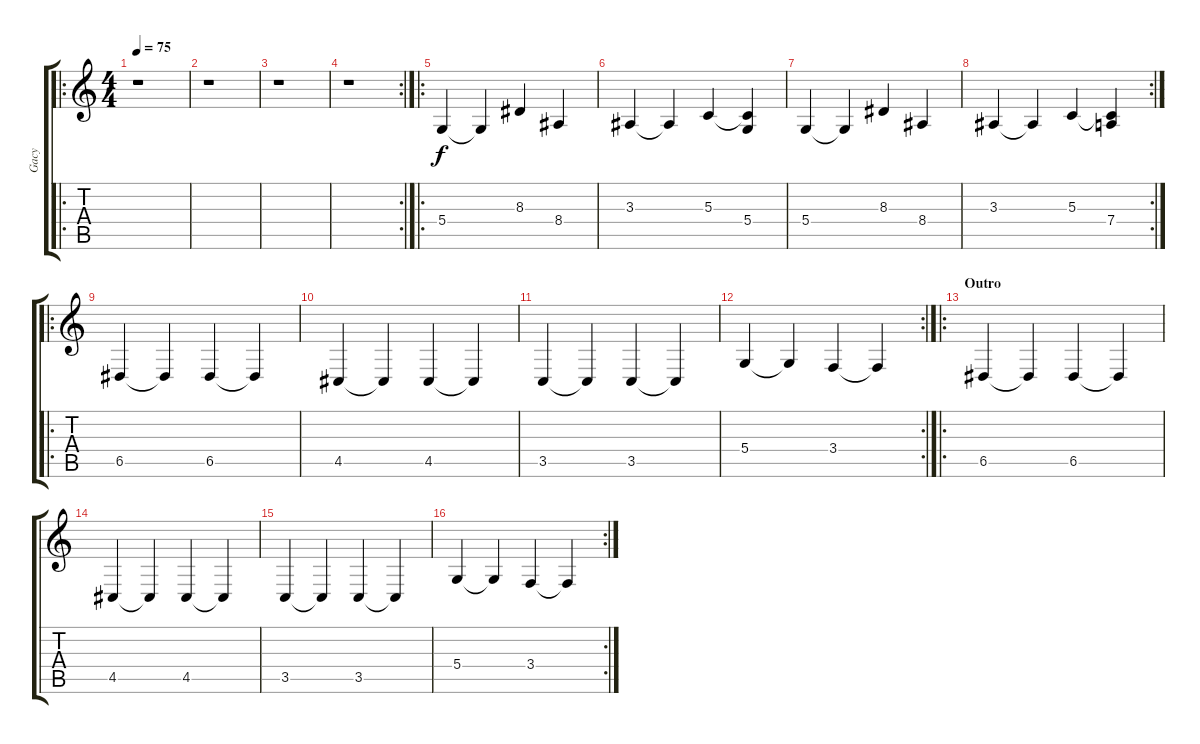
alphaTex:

\track ("Gacy" "Gacy") {instrument synthvoice}
\staff {score tabs}
\tuning (E4 B3 G3 D3 A2 E2) {hide}
\ro
\ts (4 4)
\tempo 75
\clef g2
\ks c
r.1{dy f} |
r.1 |
r.1 |
\rc 2
r.1 |
\ro
5.4.4 5.4{t}.4 8.3.4 8.4.4 |
3.3.4 3.3{t}.4 5.3.4 (5.3{t} 5.4).4 |
5.4.4 5.4{t}.4 8.3.4 8.4.4 |
\rc 2
3.3.4 3.3{t}.4 5.3.4 (5.3{t} 7.4).4 |
\ro
6.5.4 6.5{t}.4 6.5.4 6.5{t}.4 |
4.5.4 4.5{t}.4 4.5.4 4.5{t}.4 |
3.5.4 3.5{t}.4 3.5.4 3.5{t}.4 |
\rc 2
5.4.4 5.4{t}.4 3.4.4 3.4{t}.4 |
\ro
\section ("" "Outro")
6.5.4 6.5{t}.4 6.5.4 6.5{t}.4 |
4.5.4 4.5{t}.4 4.5.4 4.5{t}.4 |
3.5.4 3.5{t}.4 3.5.4 3.5{t}.4 |
\rc 2
5.4.4 5.4{t}.4 3.4.4 3.4{t}.4{volume 0}
